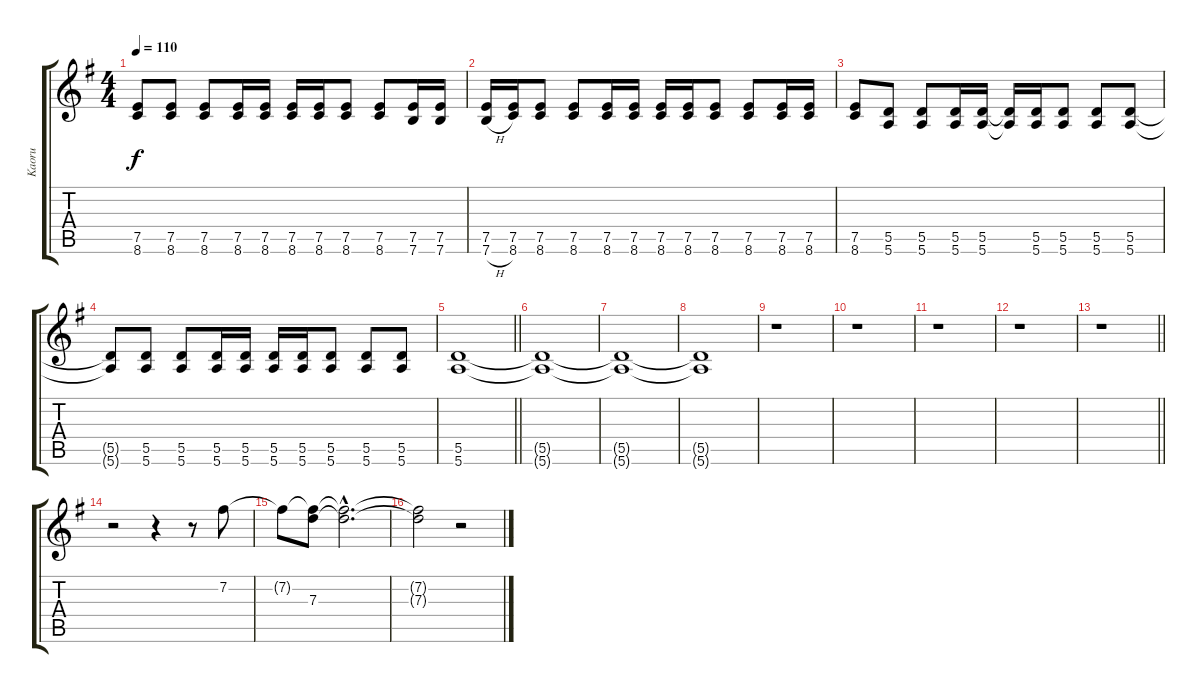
\track ("Kaoru" "Kaoru") {instrument overdrivenguitar}
\staff {score tabs}
\tuning (E4 B3 G3 D3 A2 E2) {hide}
\ts (4 4)
\tempo 110
\clef g2
\ks g
(7.5 8.6).8{dy f} (7.5 8.6).8 (7.5 8.6).8 (7.5 8.6).16 (7.5 8.6).16 (7.5 8.6).16 (7.5 8.6).16 (7.5 8.6).8 (7.5 8.6).8 (7.5 7.6).16 (7.5 7.6).16 |
(7.5 7.6{h}).16 (7.5 8.6).16 (7.5 8.6).8 (7.5 8.6).8 (7.5 8.6).16 (7.5 8.6).16 (7.5 8.6).16 (7.5 8.6).16 (7.5 8.6).8 (7.5 8.6).8 (7.5 8.6).16 (7.5 8.6).16 |
(7.5 8.6).8 (5.5 5.6).8 (5.5 5.6).8 (5.5 5.6).16 (5.5 5.6).16 (5.5{t} 5.6{t}).16 (5.5 5.6).16 (5.5 5.6).8 (5.5 5.6).8 (5.5 5.6).8 |
(5.5{t} 5.6{t}).8 (5.5 5.6).8 (5.5 5.6).8 (5.5 5.6).16 (5.5 5.6).16 (5.5 5.6).16 (5.5 5.6).16 (5.5 5.6).8 (5.5 5.6).8 (5.5 5.6).8 |
\barLineRight lightlight
(5.5 5.6).1 |
(5.5{t} 5.6{t}).1 |
(5.5{t} 5.6{t}).1 |
(5.5{t} 5.6{t}).1 |
r.1 |
r.1 |
r.1 |
r.1 |
\barLineRight lightlight
r.1 |
r.2 r.4 r.8 7.2.8 |
7.2{t}.8 (7.2{t} 7.3).8 (7.2{hac t} 7.3{hac t}).2{d} |
(7.2{t} 7.3{t}).2 r.2
